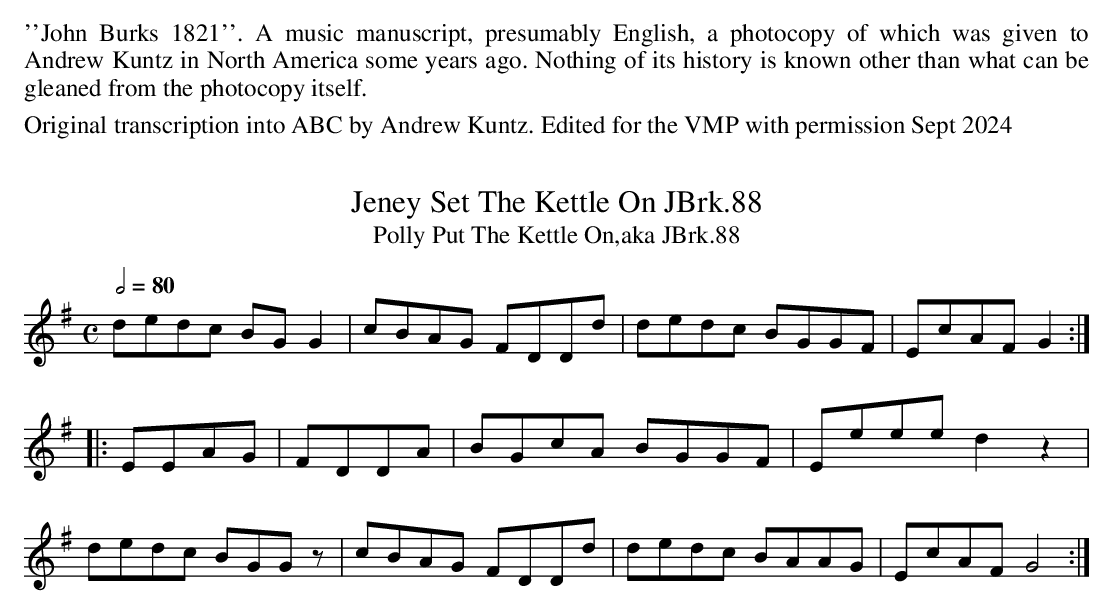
X:1
T:Jeney Set The Kettle On JBrk.88
Q:1/2=80
T:Polly Put The Kettle On,aka JBrk.88
M:C
L:1/8
K:G
dedc BG G2|cBAG FDDd|dedc BGGF|EcAF G2:|
|:EEAG|FDDA|BGcA BGGF|Eeee d2z2|
dedc BGGz|cBAG FDDd|dedc BAAG|EcAF G4:|
